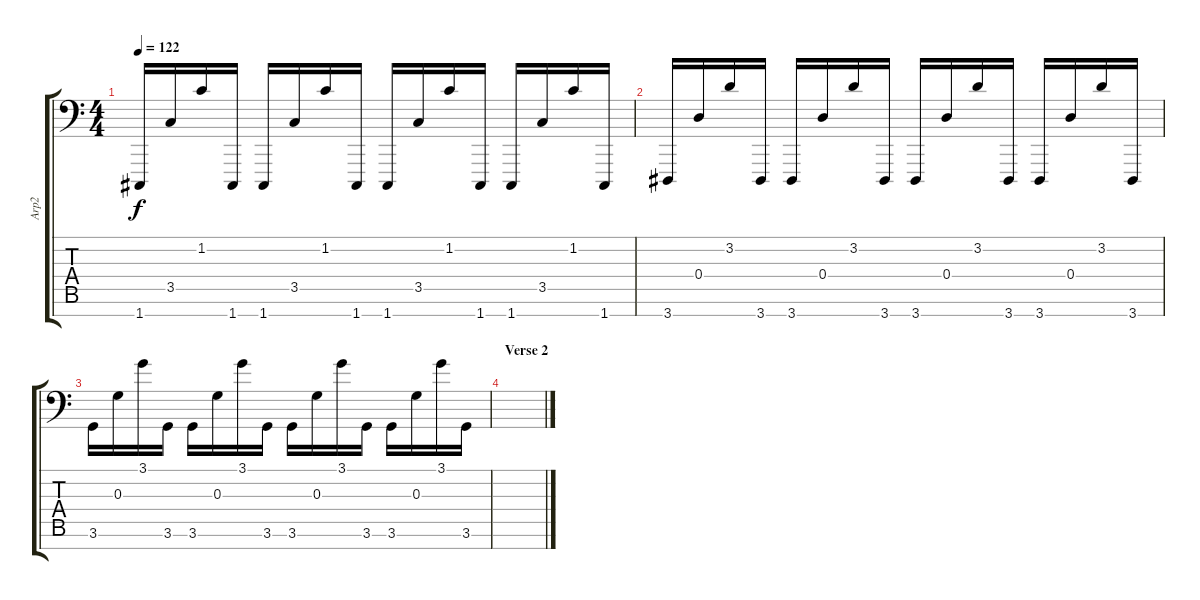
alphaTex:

\track ("Arp2" "Arp2") {instrument lead2sawtooth}
\staff {score tabs}
\tuning (E4 B3 G3 D3 A2 E2 C-1) {hide}
\ts (4 4)
\tempo 122
\clef f4
\ks c
1.7.16{dy f} 3.5.16 1.2.16 1.7.16 1.7.16 3.5.16 1.2.16 1.7.16 1.7.16 3.5.16 1.2.16 1.7.16 1.7.16 3.5.16 1.2.16 1.7.16 |
3.7.16 0.4.16 3.2.16 3.7.16 3.7.16 0.4.16 3.2.16 3.7.16 3.7.16 0.4.16 3.2.16 3.7.16 3.7.16 0.4.16 3.2.16 3.7.16 |
3.6.16 0.3.16 3.1.16 3.6.16 3.6.16 0.3.16 3.1.16 3.6.16 3.6.16 0.3.16 3.1.16 3.6.16 3.6.16 0.3.16 3.1.16 3.6.16 |
\section ("" "Verse 2")
